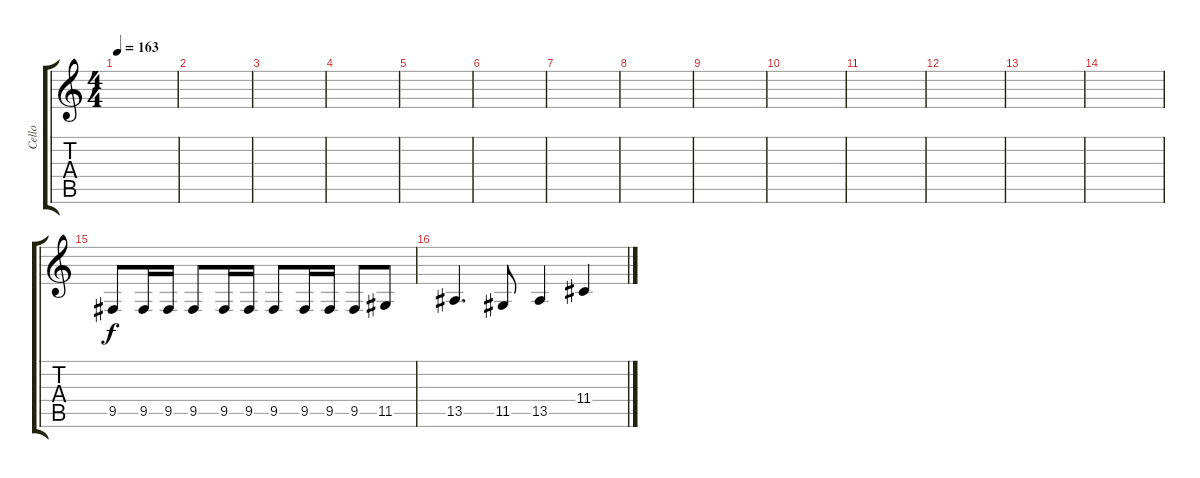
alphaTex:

\track ("Cello" "Cello") {instrument cello}
\staff {score tabs}
\tuning (E4 B3 G3 D3 A2 E2) {hide}
\ts (4 4)
\tempo 163
\clef g2
\ks c
|
|
|
|
|
|
|
|
|
|
|
|
|
|
9.5.8 9.5.16 9.5.16 9.5.8 9.5.16 9.5.16 9.5.8 9.5.16 9.5.16 9.5.8 11.5.8 |
13.5.4{d} 11.5.8 13.5.4 11.4.4
